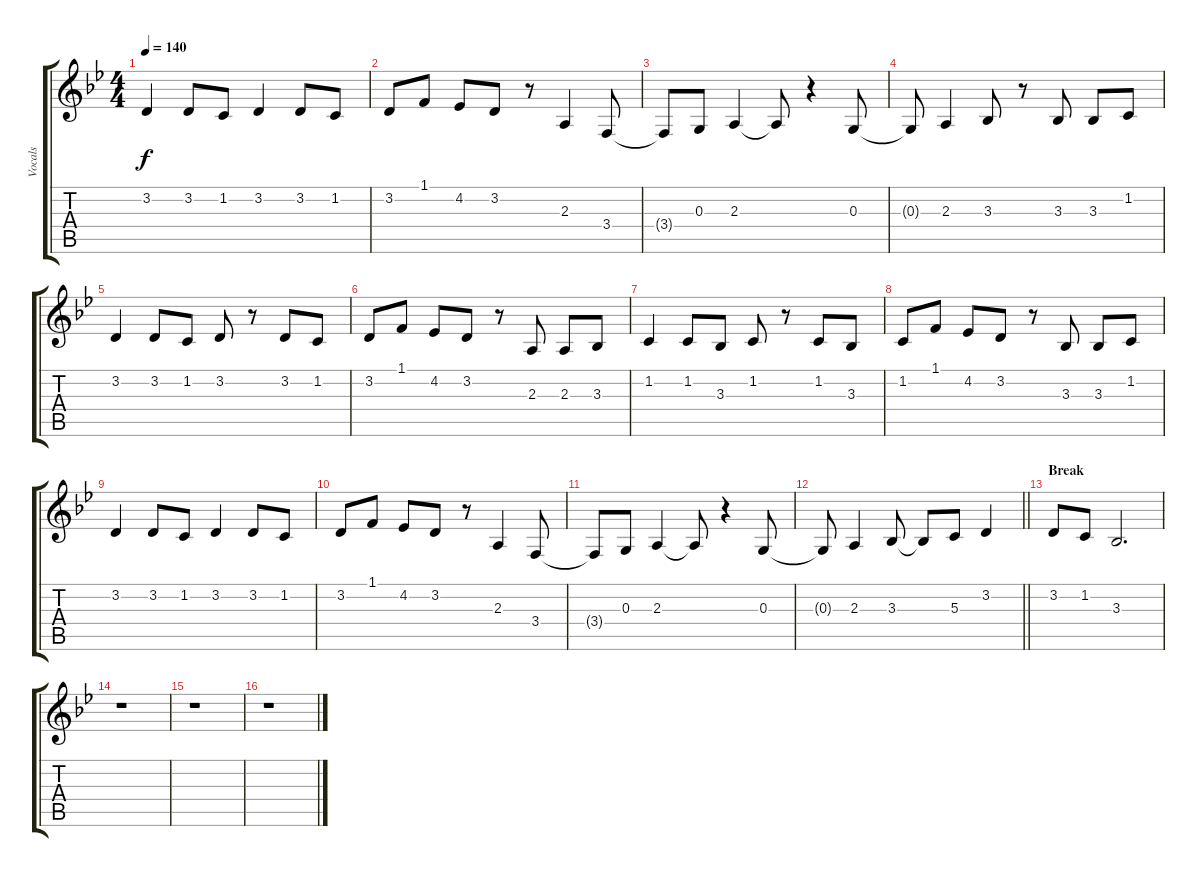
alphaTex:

\track ("Vocals" "Vocals") {instrument altosax}
\staff {score tabs}
\tuning (E4 B3 G3 D3 A2 E2) {hide}
\ts (4 4)
\tempo 140
\clef g2
\ks bb
3.2.4{dy f} 3.2.8 1.2.8 3.2.4 3.2.8 1.2.8 |
3.2.8 1.1.8 4.2.8 3.2.8 r.8 2.3.4 3.4.8 |
3.4{t}.8 0.3.8 2.3.4 2.3{t}.8 r.4 0.3.8 |
0.3{t}.8 2.3.4 3.3.8 r.8 3.3.8 3.3.8 1.2.8 |
3.2.4 3.2.8 1.2.8 3.2.8 r.8 3.2.8 1.2.8 |
3.2.8 1.1.8 4.2.8 3.2.8 r.8 2.3.8 2.3.8 3.3.8 |
1.2.4 1.2.8 3.3.8 1.2.8 r.8 1.2.8 3.3.8 |
1.2.8 1.1.8 4.2.8 3.2.8 r.8 3.3.8 3.3.8 1.2.8 |
3.2.4 3.2.8 1.2.8 3.2.4 3.2.8 1.2.8 |
3.2.8 1.1.8 4.2.8 3.2.8 r.8 2.3.4 3.4.8 |
3.4{t}.8 0.3.8 2.3.4 2.3{t}.8 r.4 0.3.8 |
\barLineRight lightlight
0.3{t}.8 2.3.4 3.3.8 3.3{t}.8 5.3.8 3.2.4 |
\section ("" "Break")
3.2.8 1.2.8 3.3.2{d} |
r.1 |
r.1 |
r.1
